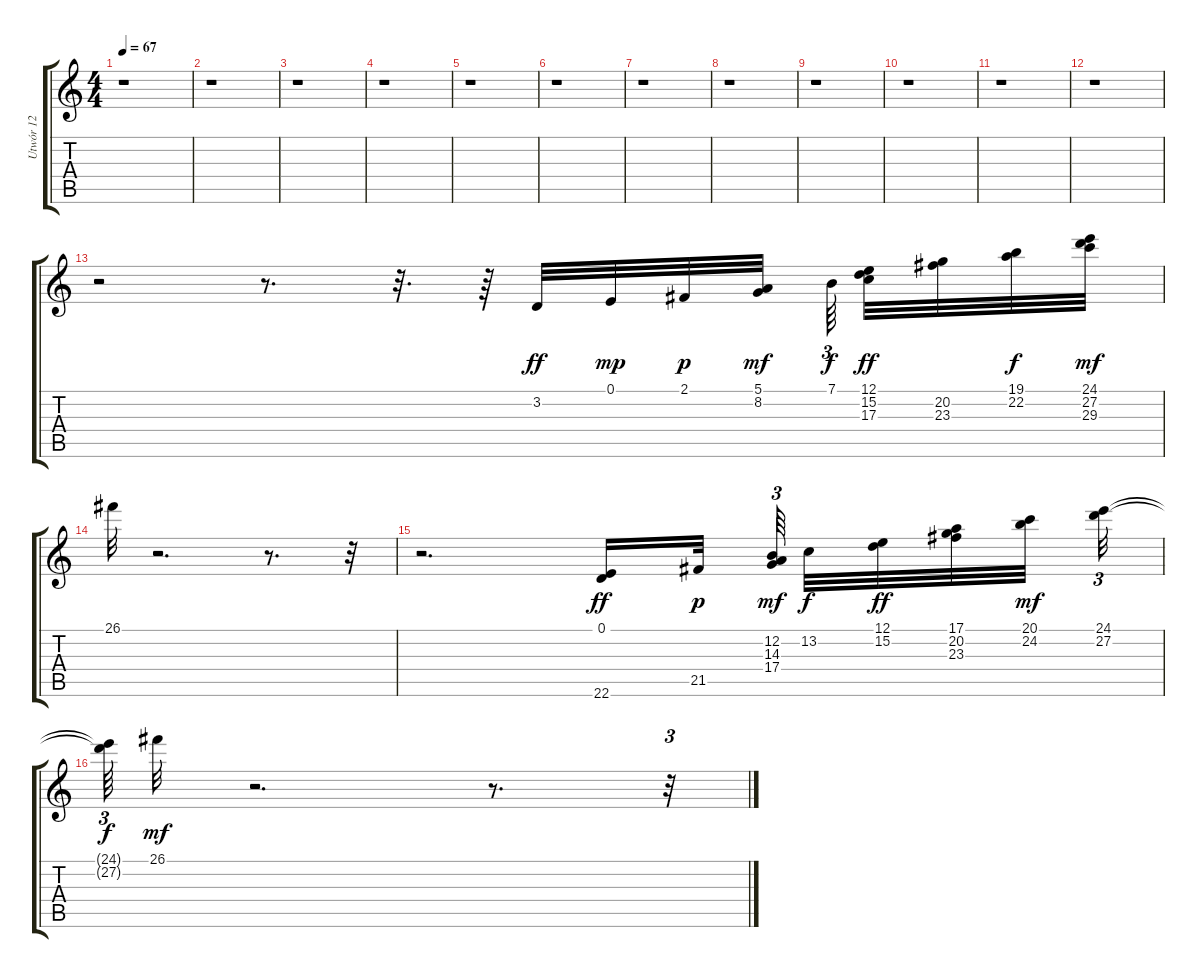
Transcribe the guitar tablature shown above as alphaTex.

\track ("Utwór 12" "Utwór 12") {instrument orchestralharp}
\staff {score tabs}
\tuning (E4 B3 G3 D3 A2 E2) {hide}
\ts (4 4)
\tempo 67
\clef g2
\ks c
r.1{dy f} |
r.1 |
r.1 |
r.1 |
r.1 |
r.1 |
r.1 |
r.1 |
r.1 |
r.1 |
r.1 |
r.1 |
r.2 r.8{d} r.32{d} r.64 3.2.32{dy ff} 0.1.32{dy mp} 2.1.32{dy p} (5.1 8.2).32{dy mf} 7.1.64{tu (3 2) dy f} (12.1 15.2 17.3).32{dy ff} (20.2 23.3).32 (19.1 22.2).32{dy f} (24.1 27.2 29.3).32{dy mf} |
26.1.32 r.2{d} r.8{d} r.32 |
r.2{d} (0.1 22.6).16{dy ff} 21.5.32{dy p} (12.2 14.3 17.4).64{tu (3 2) dy mf} 13.2.32{dy f} (12.1 15.2).32{dy ff} (17.1 20.2 23.3).32 (20.1 24.2).32{dy mf} (24.1 27.2).32{tu (3 2)} |
(24.1{t} 27.2{t}).64{tu (3 2) dy f} 26.1.32{dy mf} r.2{d} r.8{d} r.32{tu (3 2)}
